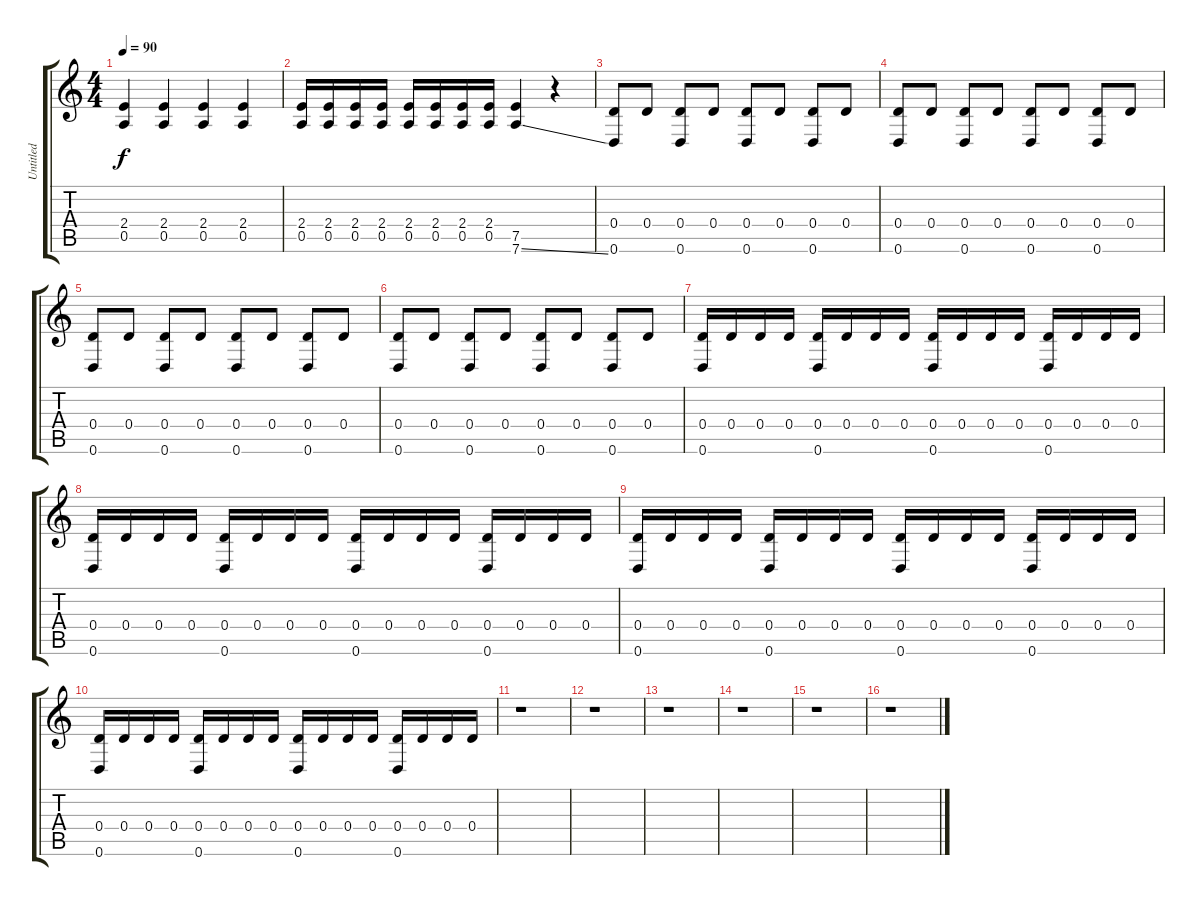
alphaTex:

\track ("Untitled" "Untitled") {instrument distortionguitar}
\staff {score tabs}
\tuning (E4 B3 G3 D3 A2 D2) {hide}
\ts (4 4)
\tempo 90
\clef g2
\ks c
(2.4 0.5).4{dy f} (2.4 0.5).4 (2.4 0.5).4 (2.4 0.5).4 |
(2.4 0.5).16 (2.4 0.5).16 (2.4 0.5).16 (2.4 0.5).16 (2.4 0.5).16 (2.4 0.5).16 (2.4 0.5).16 (2.4 0.5).16 (7.5 7.6{ss}).4 r.4 |
(0.4 0.6).8 0.4.8 (0.4 0.6).8 0.4.8 (0.4 0.6).8 0.4.8 (0.4 0.6).8 0.4.8 |
(0.4 0.6).8 0.4.8 (0.4 0.6).8 0.4.8 (0.4 0.6).8 0.4.8 (0.4 0.6).8 0.4.8 |
(0.4 0.6).8 0.4.8 (0.4 0.6).8 0.4.8 (0.4 0.6).8 0.4.8 (0.4 0.6).8 0.4.8 |
(0.4 0.6).8 0.4.8 (0.4 0.6).8 0.4.8 (0.4 0.6).8 0.4.8 (0.4 0.6).8 0.4.8 |
(0.4 0.6).16 0.4.16 0.4.16 0.4.16 (0.4 0.6).16 0.4.16 0.4.16 0.4.16 (0.4 0.6).16 0.4.16 0.4.16 0.4.16 (0.4 0.6).16 0.4.16 0.4.16 0.4.16 |
(0.4 0.6).16 0.4.16 0.4.16 0.4.16 (0.4 0.6).16 0.4.16 0.4.16 0.4.16 (0.4 0.6).16 0.4.16 0.4.16 0.4.16 (0.4 0.6).16 0.4.16 0.4.16 0.4.16 |
(0.4 0.6).16 0.4.16 0.4.16 0.4.16 (0.4 0.6).16 0.4.16 0.4.16 0.4.16 (0.4 0.6).16 0.4.16 0.4.16 0.4.16 (0.4 0.6).16 0.4.16 0.4.16 0.4.16 |
(0.4 0.6).16 0.4.16 0.4.16 0.4.16 (0.4 0.6).16 0.4.16 0.4.16 0.4.16 (0.4 0.6).16 0.4.16 0.4.16 0.4.16 (0.4 0.6).16 0.4.16 0.4.16 0.4.16 |
r.1 |
r.1 |
r.1 |
r.1 |
r.1 |
r.1
